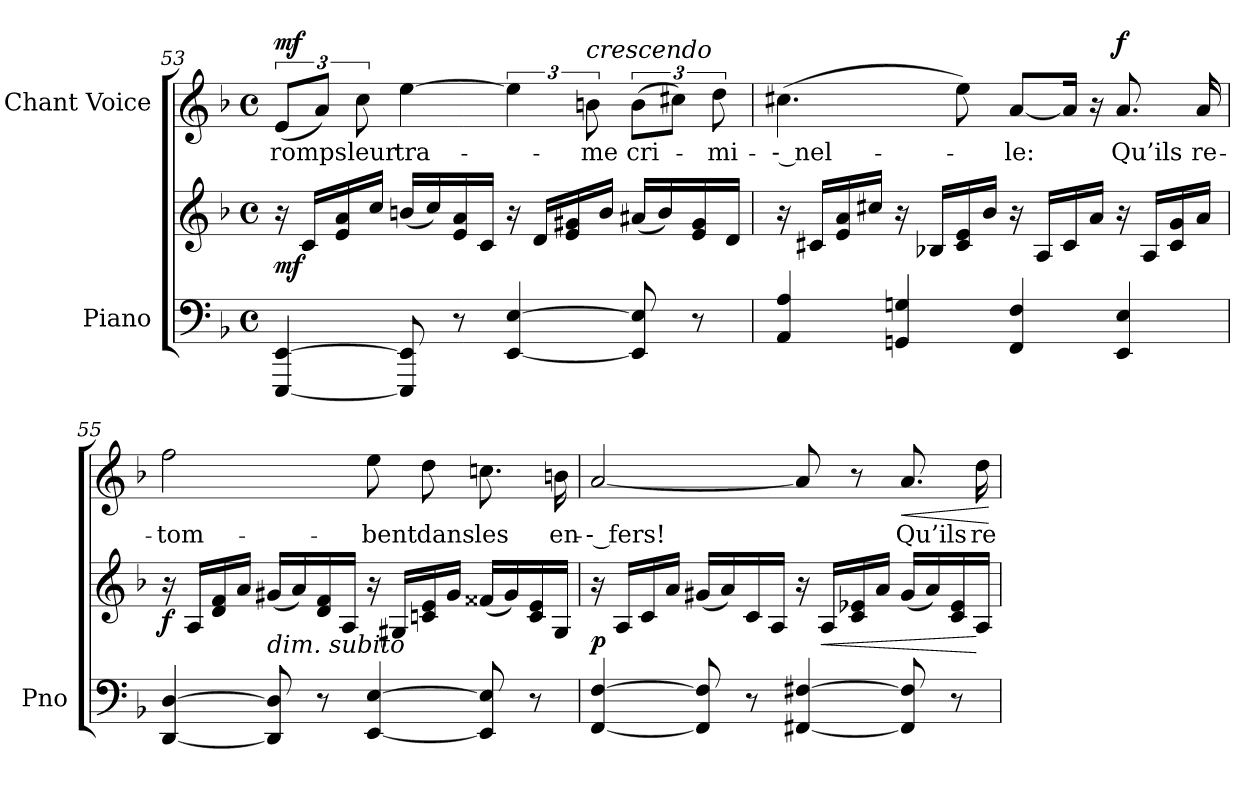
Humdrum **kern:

**kern	**kern	**dynam	**kern	**text	**dynam
*part2	*part2	*part2	*part1	*part1	*part1
*staff3	*staff2	*staff2/3	*staff1	*staff1	*staff1
*I"Piano	*	*	*I"Chant Voice	*	*
*I'Pno	*	*	*	*	*
*clefF4	*clefG2	*	*clefG2	*	*
*k[b-]	*k[b-]	*	*k[b-]	*	*
*M4/4	*M4/4	*	*M4/4	*	*
*met(c)	*met(c)	*	*met(c)	*	*
=53	=53	=53	=53	=53	=53
!	!	!LO:DY:b	!	!LO:LY:b	!LO:DY:b
[4EEE/ [4EE/	16r	mf	(<12e/L	romps	mf
.	16c/LL	.	.	.	.
.	.	.	12a/J)	.	.
.	16e/ 16a/	.	.	.	.
!	!	!	!	!LO:LY:b	!
.	.	.	12cc\	leur	.
.	16cc/JJ	.	.	.	.
!	!	!	!	!LO:LY:b	!
8EEE/] 8EE/]	(<16bn/LL	.	[4ee\	tra-	.
.	16cc/)	.	.	.	.
8r	16e/ 16a/	.	.	.	.
.	16c/JJ	.	.	.	.
[4EE/ [4E/	16r	.	6ee\]	.	.
.	16d/LL	.	.	.	.
.	16e/ 16g#X/	.	.	.	.
!	!	!	!LO:TX:a:i:t=crescendo	!	!
!	!	!	!	!LO:LY:b	!
.	.	.	12bn\	-me	.
.	16b/JJ	.	.	.	.
!	!	!	!	!LO:LY:b	!
8EE/] 8E/]	(<16a#X/LL	.	(>12b\L	cri-	.
.	16b/)	.	.	.	.
.	.	.	12cc#X\J)	.	.
8r	16e/ 16g#/	.	.	.	.
!	!	!	!	!LO:LY:b	!
.	.	.	12dd\	-mi-	.
.	16d/JJ	.	.	.	.
!!LO:LB:g=z
=54	=54	=54	=54	=54	=54
!	!	!	!	!LO:LY:b	!
4AA/ 4A/	16r	.	(>4.cc#X\	-- nel-	.
.	16c#X/LL	.	.	.	.
.	16e/ 16a/	.	.	.	.
.	16cc#X/JJ	.	.	.	.
4GGn/ 4Gn/	16r	.	.	.	.
.	16B-X/LL	.	.	.	.
.	16c#/ 16e/	.	8ee\)	.	.
.	16b-/JJ	.	.	.	.
!	!	!	!	!LO:LY:b	!
4FF/ 4F/	16r	.	[8a/L	-le:	.
.	16A/LL	.	.	.	.
.	16c#/	.	16a/Jk]	.	.
.	16a/JJ	.	16r	.	.
!	!	!	!	!LO:LY:b	!LO:DY:a
4EE/ 4E/	16r	.	8.a/	Qu’ils	f
.	16A/LL	.	.	.	.
.	16c#/ 16g/	.	.	.	.
!	!	!	!	!LO:LY:b	!
.	16a/JJ	.	16a/	re-	.
=55	=55	=55	=55	=55	=55
!	!	!LO:DY:b	!	!LO:LY:b	!
[4DD/ [4D/	16r	f	2ff\	-tom-	.
.	16A/LL	.	.	.	.
.	16d/ 16f/	.	.	.	.
.	16a/JJ	.	.	.	.
!	!LO:TX:b:i:t=dim. subito	!	!	!	!
8DD/] 8D/]	(<16g#X/LL	.	.	.	.
.	16a/)	.	.	.	.
8r	16d/ 16f/	.	.	.	.
.	16A/JJ	.	.	.	.
!	!	!	!	!LO:LY:b	!
[4EE/ [4E/	16r	.	8ee\	-bent	.
.	16G#X/LL	.	.	.	.
!	!	!	!	!LO:LY:b	!
.	16cn/ 16e/	.	8dd\	dans	.
.	16g#/JJ	.	.	.	.
!	!	!	!	!LO:LY:b	!
8EE/] 8E/]	(<16f##X/LL	.	8.ccn\	les	.
.	16g#/)	.	.	.	.
8r	16c/ 16e/	.	.	.	.
!	!	!	!	!LO:LY:b	!
.	16G#/JJ	.	16bn\	en-	.
!!LO:LB:g=z
=56	=56	=56	=56	=56	=56
!	!	!LO:DY:b	!	!LO:LY:b	!
[4FF/ [4F/	16r	p	[2a/	-- fers!	.
.	16A/LL	.	.	.	.
.	16c/	.	.	.	.
.	16a/JJ	.	.	.	.
8FF/] 8F/]	(<16g#X/LL	.	.	.	.
.	16a/)	.	.	.	.
8r	16c/	.	.	.	.
.	16A/JJ	.	.	.	.
[4FF#X/ [4F#X/	16r	.	8a/]	.	.
!	!	!LO:HP:b	!	!	!
.	16A/LL	<	.	.	.
.	16c/ 16e-X/	.	8r	.	.
.	16a/JJ	.	.	.	.
!	!	!	!	!LO:LY:b	!LO:HP:b
8FF#/] 8F#/]	(<16g#/LL	.	8.a/	Qu’ils	<
.	16a/)	.	.	.	.
8r	16c/ 16e-/	.	.	.	.
!	!	!	!	!LO:LY:b	!
.	16A/JJ	[	16dd\	re-	.
.	.	.	.	.	[
=	=	=	=	=	=
*-	*-	*-	*-	*-	*-
